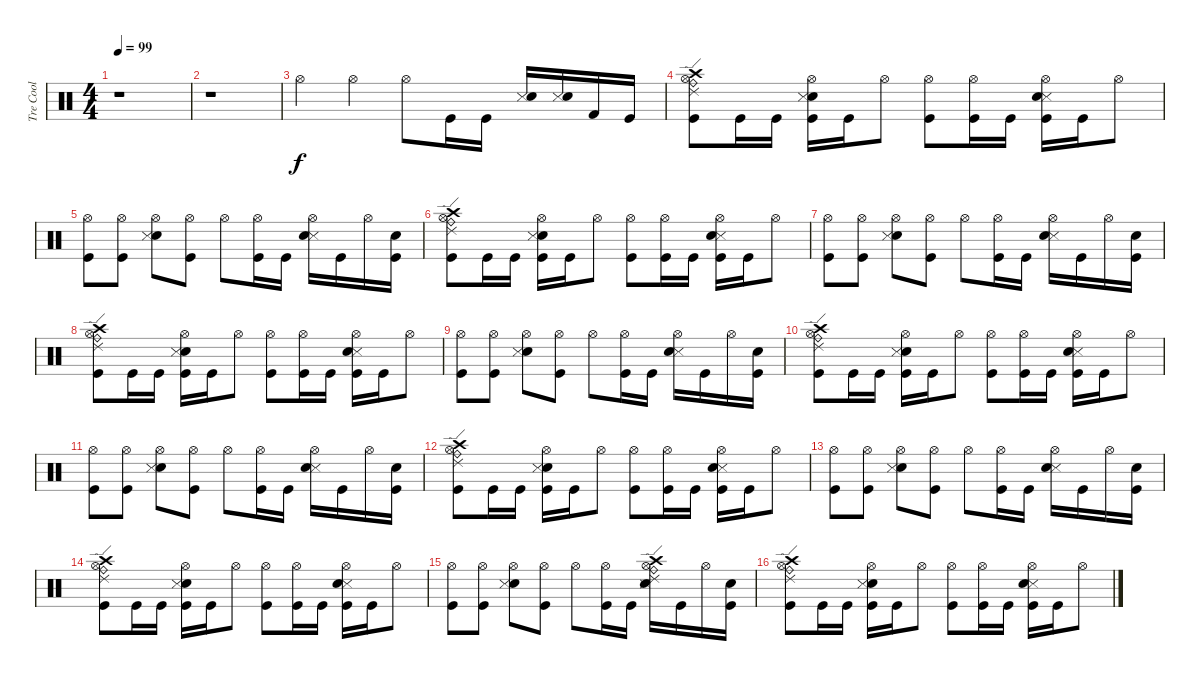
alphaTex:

\track ("Tre Cool" "Tre Cool") {instrument percussion}
\staff {score}
\articulation defaults
\ts (4 4)
\tempo 99
\clef neutral
\ks c
r.1{dy f} |
r.1 |
"Hi-Hat (open)".4 "Hi-Hat (open)".4 "Hi-Hat (open)".8 "Kick (hit)".16 "Kick (hit)".16 ("Snare (side stick) 3" "Electric Snare (hit)").16 ("Snare (side stick) 3" "Electric Snare (hit)").16 "Kick (hit) 2".16 "Kick (hit)".16 |
("Crash high (hit)" "Ride (edge) 2" "Kick (hit)" "Hi-Hat (open)" "Ride (bell)").8 "Kick (hit)".16 "Kick (hit)".16 ("Electric Snare (hit)" "Snare (side stick) 3" "Kick (hit)" "Hi-Hat (open)").16 "Kick (hit)".16 "Hi-Hat (open)".8 ("Kick (hit)" "Hi-Hat (open)").8 ("Kick (hit)" "Hi-Hat (open)").16 "Kick (hit)".16 ("Snare (side stick) 3" "Electric Snare (hit)" "Kick (hit)" "Hi-Hat (open)").16 "Kick (hit)".16 "Hi-Hat (open)".8 |
("Kick (hit)" "Hi-Hat (open)").8 ("Kick (hit)" "Hi-Hat (open)").8 ("Electric Snare (hit)" "Snare (side stick) 3" "Hi-Hat (open)").8 ("Kick (hit)" "Hi-Hat (open)").8 "Hi-Hat (open)".8 ("Kick (hit)" "Hi-Hat (open)").16 "Kick (hit)".16 ("Snare (side stick) 3" "Electric Snare (hit)" "Hi-Hat (open)").16 "Kick (hit)".16 "Hi-Hat (open)".16 ("Kick (hit)" "Electric Snare (hit)").16 |
("Crash high (hit)" "Ride (edge) 2" "Kick (hit)" "Hi-Hat (open)" "Ride (bell)").8 "Kick (hit)".16 "Kick (hit)".16 ("Electric Snare (hit)" "Snare (side stick) 3" "Kick (hit)" "Hi-Hat (open)").16 "Kick (hit)".16 "Hi-Hat (open)".8 ("Kick (hit)" "Hi-Hat (open)").8 ("Kick (hit)" "Hi-Hat (open)").16 "Kick (hit)".16 ("Snare (side stick) 3" "Electric Snare (hit)" "Kick (hit)" "Hi-Hat (open)").16 "Kick (hit)".16 "Hi-Hat (open)".8 |
("Kick (hit)" "Hi-Hat (open)").8 ("Kick (hit)" "Hi-Hat (open)").8 ("Electric Snare (hit)" "Snare (side stick) 3" "Hi-Hat (open)").8 ("Kick (hit)" "Hi-Hat (open)").8 "Hi-Hat (open)".8 ("Kick (hit)" "Hi-Hat (open)").16 "Kick (hit)".16 ("Snare (side stick) 3" "Electric Snare (hit)" "Hi-Hat (open)").16 "Kick (hit)".16 "Hi-Hat (open)".16 ("Kick (hit)" "Electric Snare (hit)").16 |
("Crash high (hit)" "Ride (edge) 2" "Kick (hit)" "Hi-Hat (open)" "Ride (bell)").8 "Kick (hit)".16 "Kick (hit)".16 ("Electric Snare (hit)" "Snare (side stick) 3" "Kick (hit)" "Hi-Hat (open)").16 "Kick (hit)".16 "Hi-Hat (open)".8 ("Kick (hit)" "Hi-Hat (open)").8 ("Kick (hit)" "Hi-Hat (open)").16 "Kick (hit)".16 ("Snare (side stick) 3" "Electric Snare (hit)" "Kick (hit)" "Hi-Hat (open)").16 "Kick (hit)".16 "Hi-Hat (open)".8 |
("Kick (hit)" "Hi-Hat (open)").8 ("Kick (hit)" "Hi-Hat (open)").8 ("Electric Snare (hit)" "Snare (side stick) 3" "Hi-Hat (open)").8 ("Kick (hit)" "Hi-Hat (open)").8 "Hi-Hat (open)".8 ("Kick (hit)" "Hi-Hat (open)").16 "Kick (hit)".16 ("Snare (side stick) 3" "Electric Snare (hit)" "Hi-Hat (open)").16 "Kick (hit)".16 "Hi-Hat (open)".16 ("Kick (hit)" "Electric Snare (hit)").16 |
("Crash high (hit)" "Ride (edge) 2" "Kick (hit)" "Hi-Hat (open)" "Ride (bell)").8 "Kick (hit)".16 "Kick (hit)".16 ("Electric Snare (hit)" "Snare (side stick) 3" "Kick (hit)" "Hi-Hat (open)").16 "Kick (hit)".16 "Hi-Hat (open)".8 ("Kick (hit)" "Hi-Hat (open)").8 ("Kick (hit)" "Hi-Hat (open)").16 "Kick (hit)".16 ("Snare (side stick) 3" "Electric Snare (hit)" "Kick (hit)" "Hi-Hat (open)").16 "Kick (hit)".16 "Hi-Hat (open)".8 |
("Kick (hit)" "Hi-Hat (open)").8 ("Kick (hit)" "Hi-Hat (open)").8 ("Electric Snare (hit)" "Snare (side stick) 3" "Hi-Hat (open)").8 ("Kick (hit)" "Hi-Hat (open)").8 "Hi-Hat (open)".8 ("Kick (hit)" "Hi-Hat (open)").16 "Kick (hit)".16 ("Snare (side stick) 3" "Electric Snare (hit)" "Hi-Hat (open)").16 "Kick (hit)".16 "Hi-Hat (open)".16 ("Kick (hit)" "Electric Snare (hit)").16 |
("Crash high (hit)" "Ride (edge) 2" "Kick (hit)" "Hi-Hat (open)" "Ride (bell)").8 "Kick (hit)".16 "Kick (hit)".16 ("Electric Snare (hit)" "Snare (side stick) 3" "Kick (hit)" "Hi-Hat (open)").16 "Kick (hit)".16 "Hi-Hat (open)".8 ("Kick (hit)" "Hi-Hat (open)").8 ("Kick (hit)" "Hi-Hat (open)").16 "Kick (hit)".16 ("Snare (side stick) 3" "Electric Snare (hit)" "Kick (hit)" "Hi-Hat (open)").16 "Kick (hit)".16 "Hi-Hat (open)".8 |
("Kick (hit)" "Hi-Hat (open)").8 ("Kick (hit)" "Hi-Hat (open)").8 ("Electric Snare (hit)" "Snare (side stick) 3" "Hi-Hat (open)").8 ("Kick (hit)" "Hi-Hat (open)").8 "Hi-Hat (open)".8 ("Kick (hit)" "Hi-Hat (open)").16 "Kick (hit)".16 ("Snare (side stick) 3" "Electric Snare (hit)" "Hi-Hat (open)").16 "Kick (hit)".16 "Hi-Hat (open)".16 ("Kick (hit)" "Electric Snare (hit)").16 |
("Crash high (hit)" "Hi-Hat (open)" "Ride (edge) 2" "Kick (hit)" "Ride (bell)").8 "Kick (hit)".16 "Kick (hit)".16 ("Electric Snare (hit)" "Snare (side stick) 3" "Kick (hit)" "Hi-Hat (open)").16 "Kick (hit)".16 "Hi-Hat (open)".8 ("Kick (hit)" "Hi-Hat (open)").8 ("Kick (hit)" "Hi-Hat (open)").16 "Kick (hit)".16 ("Snare (side stick) 3" "Electric Snare (hit)" "Kick (hit)" "Hi-Hat (open)").16 "Kick (hit)".16 "Hi-Hat (open)".8 |
("Kick (hit)" "Hi-Hat (open)").8 ("Kick (hit)" "Hi-Hat (open)").8 ("Electric Snare (hit)" "Snare (side stick) 3" "Hi-Hat (open)").8 ("Kick (hit)" "Hi-Hat (open)").8 "Hi-Hat (open)".8 ("Kick (hit)" "Hi-Hat (open)").16 "Kick (hit)".16 ("Crash high (hit)" "Ride (bell)" "Ride (edge) 2" "Hi-Hat (open)" "Snare (side stick) 3" "Electric Snare (hit)").16 "Kick (hit)".16 "Hi-Hat (open)".16 ("Kick (hit)" "Electric Snare (hit)").16 |
("Hi-Hat (open)" "Crash high (hit)" "Ride (bell)" "Ride (edge) 2" "Kick (hit)").8 "Kick (hit)".16 "Kick (hit)".16 ("Electric Snare (hit)" "Snare (side stick) 3" "Kick (hit)" "Hi-Hat (open)").16 "Kick (hit)".16 "Hi-Hat (open)".8 ("Kick (hit)" "Hi-Hat (open)").8 ("Kick (hit)" "Hi-Hat (open)").16 "Kick (hit)".16 ("Snare (side stick) 3" "Electric Snare (hit)" "Kick (hit)" "Hi-Hat (open)").16 "Kick (hit)".16 "Hi-Hat (open)".8
